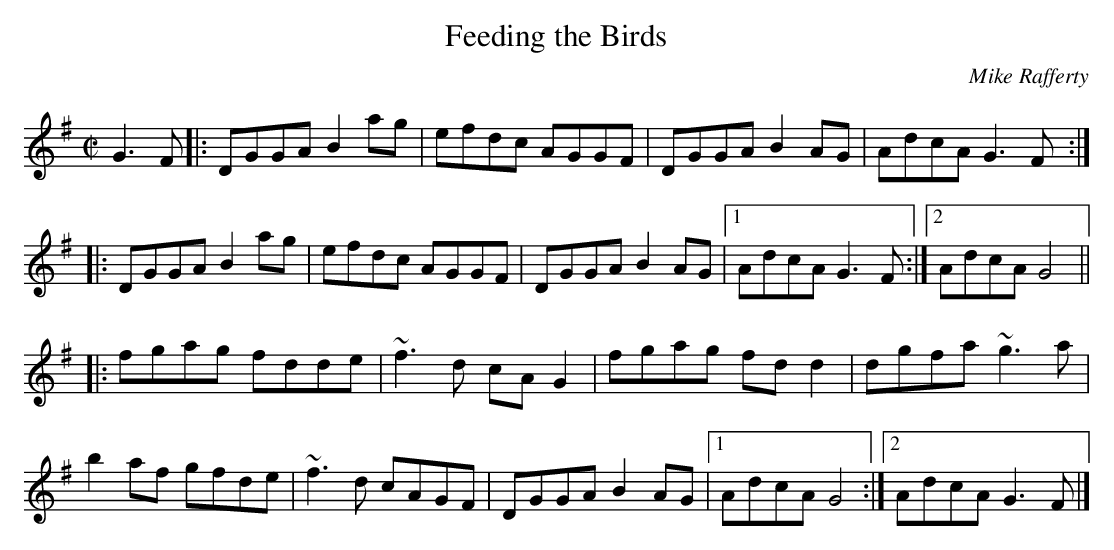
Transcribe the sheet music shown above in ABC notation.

X:1
T:Feeding the Birds
C:Mike Rafferty
M:C|
L:1/8
K:G
G3F \
|: DGGA B2ag | efdc AGGF | DGGA B2AG |  AdcA G3F :|
|: DGGA B2ag | efdc AGGF | DGGA B2AG |1 AdcA G3F :|2 AdcA G4 ||
|: fgag fdde | ~f3d cAG2 | fgag fdd2 |  dgfa ~g3a |
   b2af gfde | ~f3d cAGF | DGGA B2AG |1 AdcA G4  :|2 AdcA G3F |]
